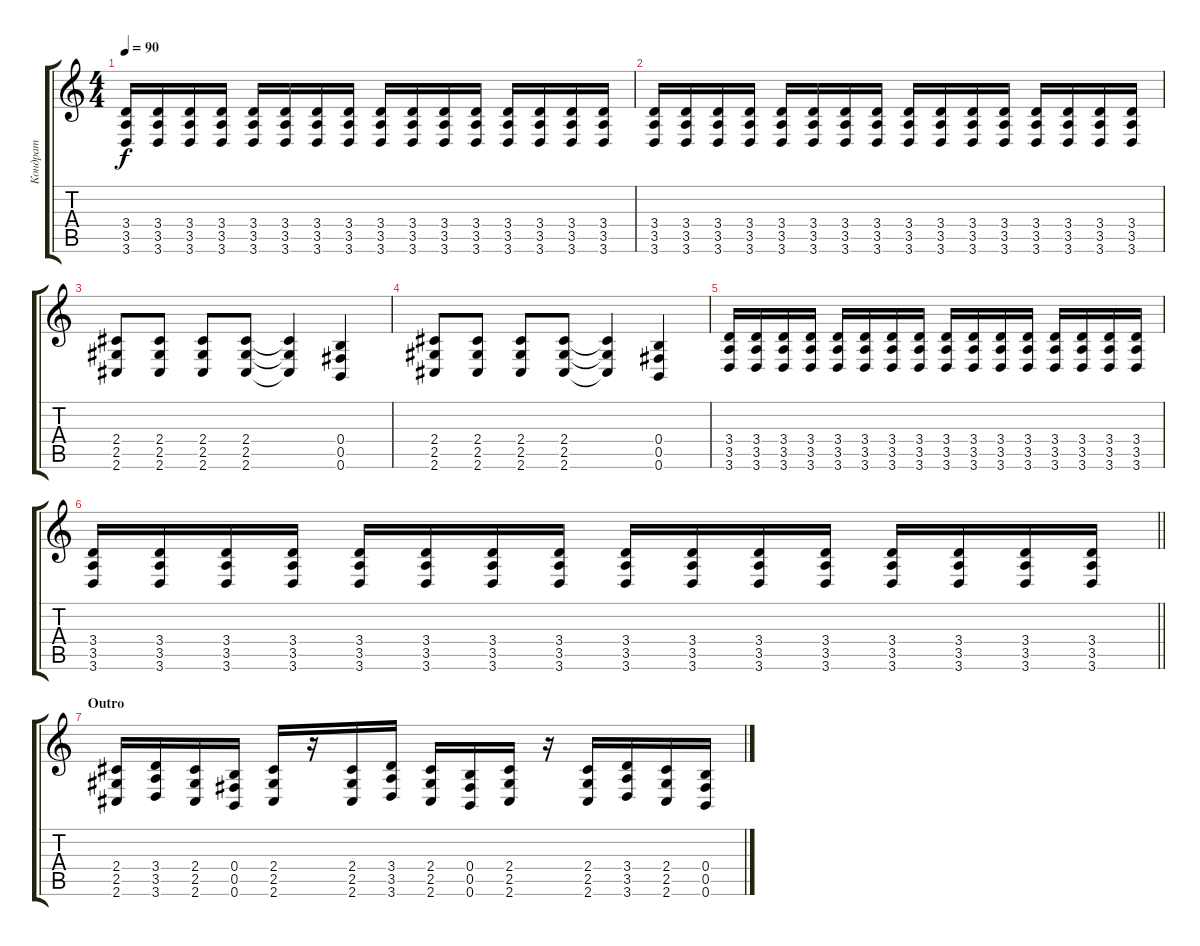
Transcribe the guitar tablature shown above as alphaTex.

\track ("Кондрат" "Кондрат") {instrument distortionguitar}
\staff {score tabs}
\tuning (Db4 Ab3 E3 B2 Gb2 B1) {hide}
\ts (4 4)
\tempo 90
\clef g2
\ks c
(3.4 3.5 3.6).16{dy f} (3.4 3.5 3.6).16 (3.4 3.5 3.6).16 (3.4 3.5 3.6).16 (3.4 3.5 3.6).16 (3.4 3.5 3.6).16 (3.4 3.5 3.6).16 (3.4 3.5 3.6).16 (3.4 3.5 3.6).16 (3.4 3.5 3.6).16 (3.4 3.5 3.6).16 (3.4 3.5 3.6).16 (3.4 3.5 3.6).16 (3.4 3.5 3.6).16 (3.4 3.5 3.6).16 (3.4 3.5 3.6).16 |
(3.4 3.5 3.6).16 (3.4 3.5 3.6).16 (3.4 3.5 3.6).16 (3.4 3.5 3.6).16 (3.4 3.5 3.6).16 (3.4 3.5 3.6).16 (3.4 3.5 3.6).16 (3.4 3.5 3.6).16 (3.4 3.5 3.6).16 (3.4 3.5 3.6).16 (3.4 3.5 3.6).16 (3.4 3.5 3.6).16 (3.4 3.5 3.6).16 (3.4 3.5 3.6).16 (3.4 3.5 3.6).16 (3.4 3.5 3.6).16 |
(2.4 2.5 2.6).8 (2.4 2.5 2.6).8 (2.4 2.5 2.6).8 (2.4 2.5 2.6).8 (2.4{t} 2.5{t} 2.6{t}).4 (0.4 0.5 0.6).4 |
(2.4 2.5 2.6).8 (2.4 2.5 2.6).8 (2.4 2.5 2.6).8 (2.4 2.5 2.6).8 (2.4{t} 2.5{t} 2.6{t}).4 (0.4 0.5 0.6).4 |
(3.4 3.5 3.6).16 (3.4 3.5 3.6).16 (3.4 3.5 3.6).16 (3.4 3.5 3.6).16 (3.4 3.5 3.6).16 (3.4 3.5 3.6).16 (3.4 3.5 3.6).16 (3.4 3.5 3.6).16 (3.4 3.5 3.6).16 (3.4 3.5 3.6).16 (3.4 3.5 3.6).16 (3.4 3.5 3.6).16 (3.4 3.5 3.6).16 (3.4 3.5 3.6).16 (3.4 3.5 3.6).16 (3.4 3.5 3.6).16 |
\barLineRight lightlight
(3.4 3.5 3.6).16 (3.4 3.5 3.6).16 (3.4 3.5 3.6).16 (3.4 3.5 3.6).16 (3.4 3.5 3.6).16 (3.4 3.5 3.6).16 (3.4 3.5 3.6).16 (3.4 3.5 3.6).16 (3.4 3.5 3.6).16 (3.4 3.5 3.6).16 (3.4 3.5 3.6).16 (3.4 3.5 3.6).16 (3.4 3.5 3.6).16 (3.4 3.5 3.6).16 (3.4 3.5 3.6).16 (3.4 3.5 3.6).16 |
\section ("" "Outro")
(2.4 2.5 2.6).16 (3.4 3.5 3.6).16 (2.4 2.5 2.6).16 (0.4 0.5 0.6).16 (2.4 2.5 2.6).16 r.16 (2.4 2.5 2.6).16 (3.4 3.5 3.6).16 (2.4 2.5 2.6).16 (0.4 0.5 0.6).16 (2.4 2.5 2.6).16 r.16 (2.4 2.5 2.6).16 (3.4 3.5 3.6).16 (2.4 2.5 2.6).16 (0.4 0.5 0.6).16
